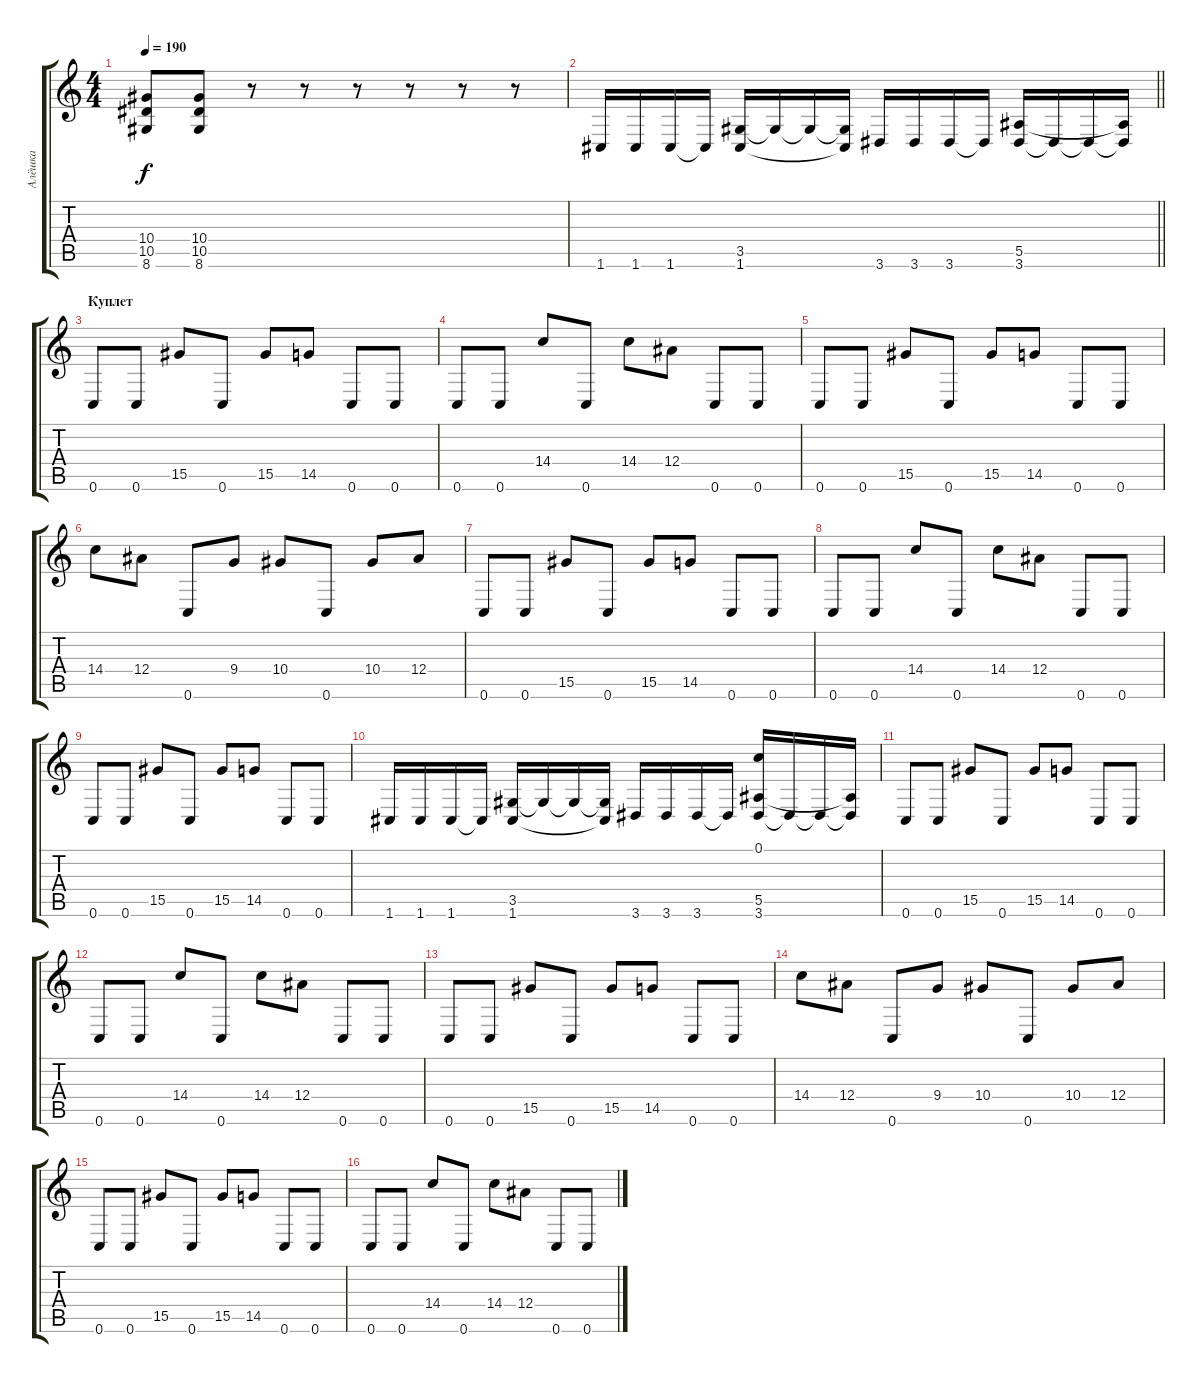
\track ("Алёшка" "Алёшка") {instrument distortionguitar}
\staff {score tabs}
\tuning (C4 G3 Eb3 Bb2 F2 C2) {hide}
\ts (4 4)
\tempo 190
\clef g2
\ks c
(10.4 10.5 8.6).8{dy f} (10.4 10.5 8.6).8 r.8 r.8 r.8 r.8 r.8 r.8 |
\barLineRight lightlight
1.6.16 1.6.16 1.6.16 1.6{t}.16 (3.5 1.6).16 3.5{t}.16 3.5{t}.16 (3.5{t} 1.6{t}).16 3.6.16 3.6.16 3.6.16 3.6{t}.16 (5.5 3.6).16 3.6{t}.16 3.6{t}.16 (5.5{t} 3.6{t}).16 |
\section ("" "Куплет")
0.6.8 0.6.8 15.5.8 0.6.8 15.5.8 14.5.8 0.6.8 0.6.8 |
0.6.8 0.6.8 14.4.8 0.6.8 14.4.8 12.4.8 0.6.8 0.6.8 |
0.6.8 0.6.8 15.5.8 0.6.8 15.5.8 14.5.8 0.6.8 0.6.8 |
14.4.8 12.4.8 0.6.8 9.4.8 10.4.8 0.6.8 10.4.8 12.4.8 |
0.6.8 0.6.8 15.5.8 0.6.8 15.5.8 14.5.8 0.6.8 0.6.8 |
0.6.8 0.6.8 14.4.8 0.6.8 14.4.8 12.4.8 0.6.8 0.6.8 |
0.6.8 0.6.8 15.5.8 0.6.8 15.5.8 14.5.8 0.6.8 0.6.8 |
1.6.16 1.6.16 1.6.16 1.6{t}.16 (3.5 1.6).16 3.5{t}.16 3.5{t}.16 (3.5{t} 1.6{t}).16 3.6.16 3.6.16 3.6.16 3.6{t}.16 (0.1 5.5 3.6).16 3.6{t}.16 3.6{t}.16 (5.5{t} 3.6{t}).16 |
0.6.8 0.6.8 15.5.8 0.6.8 15.5.8 14.5.8 0.6.8 0.6.8 |
0.6.8 0.6.8 14.4.8 0.6.8 14.4.8 12.4.8 0.6.8 0.6.8 |
0.6.8 0.6.8 15.5.8 0.6.8 15.5.8 14.5.8 0.6.8 0.6.8 |
14.4.8 12.4.8 0.6.8 9.4.8 10.4.8 0.6.8 10.4.8 12.4.8 |
0.6.8 0.6.8 15.5.8 0.6.8 15.5.8 14.5.8 0.6.8 0.6.8 |
0.6.8 0.6.8 14.4.8 0.6.8 14.4.8 12.4.8 0.6.8 0.6.8
